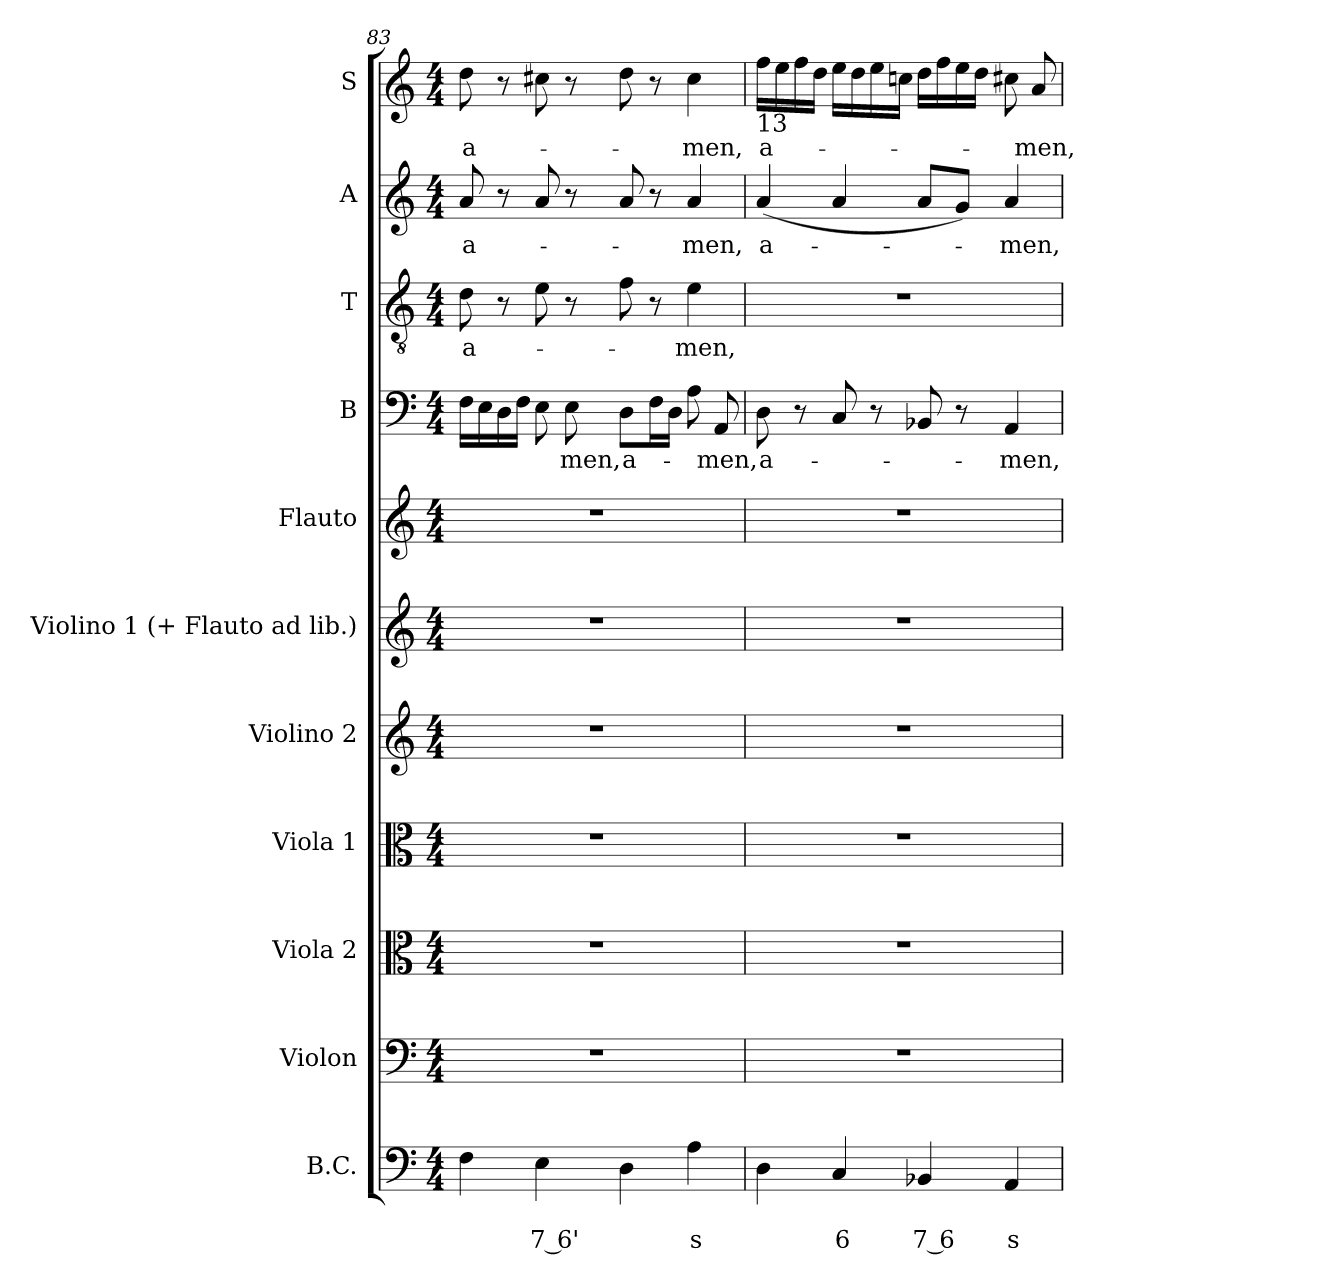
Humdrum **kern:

**kern	**text	**text	**kern	**kern	**kern	**kern	**kern	**kern	**kern	**text	**kern	**text	**kern	**text	**kern	**text
*part11	*part11	*part11	*part10	*part9	*part8	*part7	*part6	*part5	*part4	*part4	*part3	*part3	*part2	*part2	*part1	*part1
*staff11	*staff11	*staff11	*staff10	*staff9	*staff8	*staff7	*staff6	*staff5	*staff4	*staff4	*staff3	*staff3	*staff2	*staff2	*staff1	*staff1
*I"B.C.	*	*	*I"Violon	*I"Viola 2	*I"Viola 1	*I"Violino 2	*I"Violino 1 (+ Flauto ad lib.)	*I"Flauto	*I"B	*	*I"T	*	*I"A	*	*I"S	*
*I'B.C.	*	*	*I'Vn	*I'Va2	*I'Va1	*I'Vn2	*I'Vn1	*I'Fl.	*I'B	*	*I'T	*	*I'A	*	*I'S	*
*clefF4	*	*	*clefF4	*clefC3	*clefC3	*clefG2	*clefG2	*clefG2	*clefF4	*	*clefGv2	*	*clefG2	*	*clefG2	*
*	*	*	*	*	*	*	*	*	*	*	*ITrd7c12	*	*	*	*	*
*k[]	*	*	*k[]	*k[]	*k[]	*k[]	*k[]	*k[]	*k[]	*	*k[]	*	*k[]	*	*k[]	*
*C:	*	*	*C:	*C:	*C:	*C:	*C:	*C:	*C:	*	*C:	*	*C:	*	*C:	*
*M4/4	*	*	*M4/4	*M4/4	*M4/4	*M4/4	*M4/4	*M4/4	*M4/4	*	*M4/4	*	*M4/4	*	*M4/4	*
=83	=83	=83	=83	=83	=83	=83	=83	=83	=83	=83	=83	=83	=83	=83	=83	=83
!	!	!	!	!	!	!	!	!	!	!	!	!LO:LY:b	!	!	!	!
!	!	!	!	!	!	!	!	!	!	!	!	!	!	!LO:LY:b	!	!
!	!	!	!	!	!	!	!	!	!	!	!	!	!	!	!	!LO:LY:b
4F\	.	.	1r	1r	1r	1r	1r	1r	16F\LL	.	8D\	a-	8a/	a-	8dd\	a-
.	.	.	.	.	.	.	.	.	16E\	.	.	.	.	.	.	.
.	.	.	.	.	.	.	.	.	16D\	.	8r	.	8r	.	8r	.
.	.	.	.	.	.	.	.	.	16F\JJ	.	.	.	.	.	.	.
!	!	!LO:LY:b	!	!	!	!	!	!	!	!	!	!	!	!	!	!
4E\	.	7 6'	.	.	.	.	.	.	8E\	.	8E\	.	8a/	.	8cc#X\	.
!	!	!	!	!	!	!	!	!	!	!LO:LY:b	!	!	!	!	!	!
.	.	.	.	.	.	.	.	.	8E\	-men,	8r	.	8r	.	8r	.
!	!	!	!	!	!	!	!	!	!	!LO:LY:b	!	!	!	!	!	!
4D\	.	.	.	.	.	.	.	.	8D\L	a-	8F\	.	8a/	.	8dd\	.
.	.	.	.	.	.	.	.	.	16F\L	.	8r	.	8r	.	8r	.
.	.	.	.	.	.	.	.	.	16D\JJ	.	.	.	.	.	.	.
!	!	!LO:LY:b	!	!	!	!	!	!	!	!	!	!	!	!	!	!
!	!	!	!	!	!	!	!	!	!	!	!	!LO:LY:b	!	!	!	!
!	!	!	!	!	!	!	!	!	!	!	!	!	!	!LO:LY:b	!	!
!	!	!	!	!	!	!	!	!	!	!	!	!	!	!	!	!LO:LY:b
4A\	.	s	.	.	.	.	.	.	8A\	.	4E\	-men,	4a/	-men,	4cc#\	-men,
!	!	!	!	!	!	!	!	!	!	!LO:LY:b	!	!	!	!	!	!
.	.	.	.	.	.	.	.	.	8AA/	-men,	.	.	.	.	.	.
=84	=84	=84	=84	=84	=84	=84	=84	=84	=84	=84	=84	=84	=84	=84	=84	=84
!	!	!	!	!	!	!	!	!	!	!LO:LY:b	!	!	!	!	!	!
!	!	!	!	!	!	!	!	!	!	!	!	!	!	!LO:LY:b	!	!
!	!	!	!	!	!	!	!	!	!	!	!	!	!	!	!LO:TX:b:t=13	!
!	!	!	!	!	!	!	!	!	!	!	!	!	!	!	!	!LO:LY:b
4D\	.	.	1r	1r	1r	1r	1r	1r	8D\	a-	1r	.	(<4a/	a-	16ff\LL	a-
.	.	.	.	.	.	.	.	.	.	.	.	.	.	.	16ee\	.
.	.	.	.	.	.	.	.	.	8r	.	.	.	.	.	16ff\	.
.	.	.	.	.	.	.	.	.	.	.	.	.	.	.	16dd\JJ	.
!	!	!LO:LY:b	!	!	!	!	!	!	!	!	!	!	!	!	!	!
4C/	.	6	.	.	.	.	.	.	8C/	.	.	.	4a/	.	16ee\LL	.
.	.	.	.	.	.	.	.	.	.	.	.	.	.	.	16dd\	.
.	.	.	.	.	.	.	.	.	8r	.	.	.	.	.	16ee\	.
.	.	.	.	.	.	.	.	.	.	.	.	.	.	.	16ccn\JJ	.
!	!	!LO:LY:b	!	!	!	!	!	!	!	!	!	!	!	!	!	!
4BB-X/	.	7 6	.	.	.	.	.	.	8BB-X/	.	.	.	8a/L	.	16dd\LL	.
.	.	.	.	.	.	.	.	.	.	.	.	.	.	.	16ff\	.
.	.	.	.	.	.	.	.	.	8r	.	.	.	8g/J)	.	16ee\	.
.	.	.	.	.	.	.	.	.	.	.	.	.	.	.	16dd\JJ	.
!	!	!LO:LY:b	!	!	!	!	!	!	!	!	!	!	!	!	!	!
!	!	!	!	!	!	!	!	!	!	!LO:LY:b	!	!	!	!	!	!
!	!	!	!	!	!	!	!	!	!	!	!	!	!	!LO:LY:b	!	!
4AA/	.	s	.	.	.	.	.	.	4AA/	-men,	.	.	4a/	-men,	8cc#X\	.
!	!	!	!	!	!	!	!	!	!	!	!	!	!	!	!	!LO:LY:b
.	.	.	.	.	.	.	.	.	.	.	.	.	.	.	8a/	-men,
=	=	=	=	=	=	=	=	=	=	=	=	=	=	=	=	=
*-	*-	*-	*-	*-	*-	*-	*-	*-	*-	*-	*-	*-	*-	*-	*-	*-
